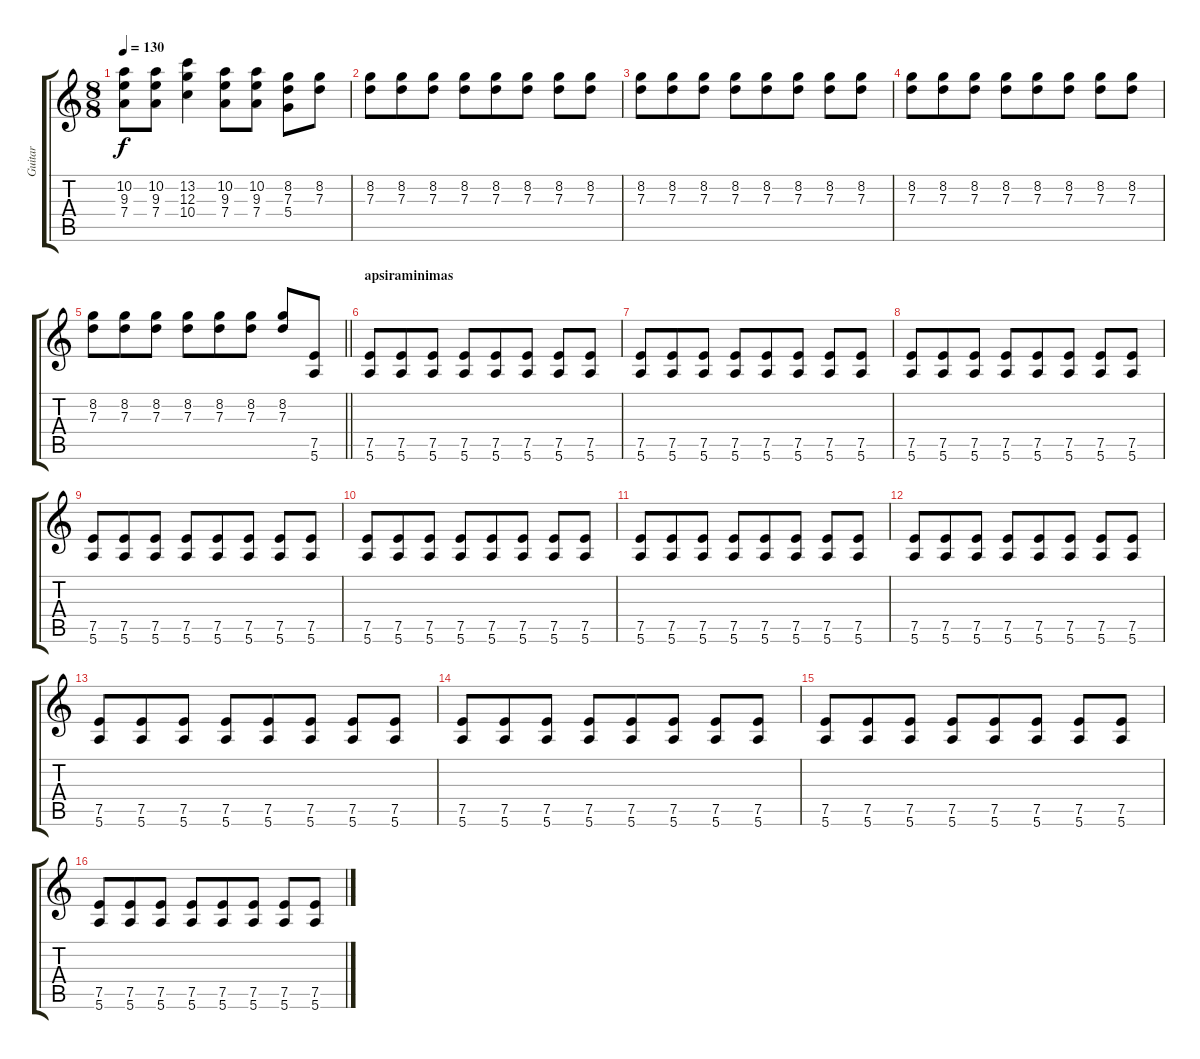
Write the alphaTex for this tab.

\track ("Guitar" "Guitar") {instrument distortionguitar}
\staff {score tabs}
\tuning (E4 B3 G3 D3 A2 E2) {hide}
\ts (8 8)
\tempo 130
\clef g2
\ks c
(10.2 9.3 7.4).8{dy f} (10.2 9.3 7.4).8 (13.2 12.3 10.4).4 (10.2 9.3 7.4).8 (10.2 9.3 7.4).8 (8.2 7.3 5.4).8 (8.2 7.3).8 |
(8.2 7.3).8 (8.2 7.3).8 (8.2 7.3).8 (8.2 7.3).8 (8.2 7.3).8 (8.2 7.3).8 (8.2 7.3).8 (8.2 7.3).8 |
(8.2 7.3).8 (8.2 7.3).8 (8.2 7.3).8 (8.2 7.3).8 (8.2 7.3).8 (8.2 7.3).8 (8.2 7.3).8 (8.2 7.3).8 |
(8.2 7.3).8 (8.2 7.3).8 (8.2 7.3).8 (8.2 7.3).8 (8.2 7.3).8 (8.2 7.3).8 (8.2 7.3).8 (8.2 7.3).8 |
\barLineRight lightlight
(8.2 7.3).8 (8.2 7.3).8 (8.2 7.3).8 (8.2 7.3).8 (8.2 7.3).8 (8.2 7.3).8 (8.2 7.3).8 (7.5 5.6).8 |
\section ("" "apsiraminimas")
(7.5 5.6).8 (7.5 5.6).8 (7.5 5.6).8 (7.5 5.6).8 (7.5 5.6).8 (7.5 5.6).8 (7.5 5.6).8 (7.5 5.6).8 |
(7.5 5.6).8 (7.5 5.6).8 (7.5 5.6).8 (7.5 5.6).8 (7.5 5.6).8 (7.5 5.6).8 (7.5 5.6).8 (7.5 5.6).8 |
(7.5 5.6).8 (7.5 5.6).8 (7.5 5.6).8 (7.5 5.6).8 (7.5 5.6).8 (7.5 5.6).8 (7.5 5.6).8 (7.5 5.6).8 |
(7.5 5.6).8 (7.5 5.6).8 (7.5 5.6).8 (7.5 5.6).8 (7.5 5.6).8 (7.5 5.6).8 (7.5 5.6).8 (7.5 5.6).8 |
(7.5 5.6).8 (7.5 5.6).8 (7.5 5.6).8 (7.5 5.6).8 (7.5 5.6).8 (7.5 5.6).8 (7.5 5.6).8 (7.5 5.6).8 |
(7.5 5.6).8 (7.5 5.6).8 (7.5 5.6).8 (7.5 5.6).8 (7.5 5.6).8 (7.5 5.6).8 (7.5 5.6).8 (7.5 5.6).8 |
(7.5 5.6).8 (7.5 5.6).8 (7.5 5.6).8 (7.5 5.6).8 (7.5 5.6).8 (7.5 5.6).8 (7.5 5.6).8 (7.5 5.6).8 |
(7.5 5.6).8 (7.5 5.6).8 (7.5 5.6).8 (7.5 5.6).8 (7.5 5.6).8 (7.5 5.6).8 (7.5 5.6).8 (7.5 5.6).8 |
(7.5 5.6).8 (7.5 5.6).8 (7.5 5.6).8 (7.5 5.6).8 (7.5 5.6).8 (7.5 5.6).8 (7.5 5.6).8 (7.5 5.6).8 |
(7.5 5.6).8 (7.5 5.6).8 (7.5 5.6).8 (7.5 5.6).8 (7.5 5.6).8 (7.5 5.6).8 (7.5 5.6).8 (7.5 5.6).8 |
(7.5 5.6).8 (7.5 5.6).8 (7.5 5.6).8 (7.5 5.6).8 (7.5 5.6).8 (7.5 5.6).8 (7.5 5.6).8 (7.5 5.6).8
